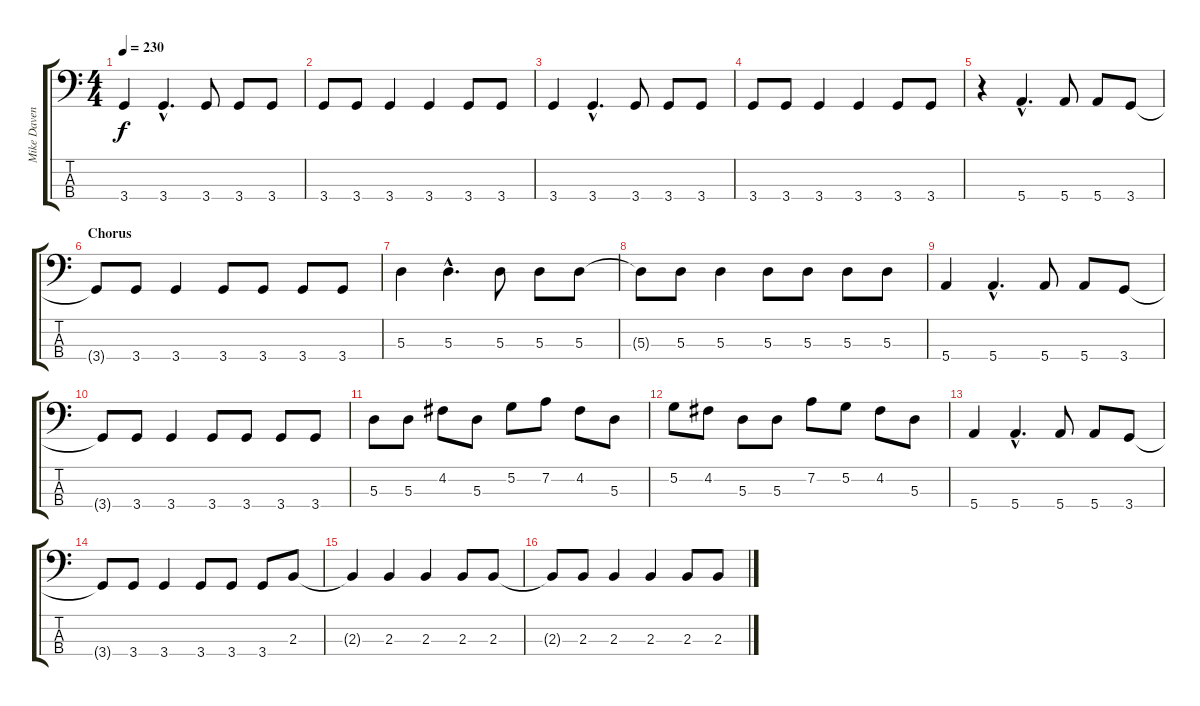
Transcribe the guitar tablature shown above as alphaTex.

\track ("Mike Davenport" "Mike Daven") {instrument electricbasspick}
\staff {score tabs}
\tuning (G2 D2 A1 E1) {hide}
\ts (4 4)
\tempo 230
\clef f4
\ks c
3.4.4{dy f} 3.4{hac}.4{d} 3.4.8 3.4.8 3.4.8 |
3.4.8 3.4.8 3.4.4 3.4.4 3.4.8 3.4.8 |
3.4.4 3.4{hac}.4{d} 3.4.8 3.4.8 3.4.8 |
3.4.8 3.4.8 3.4.4 3.4.4 3.4.8 3.4.8 |
r.4 5.4{hac}.4{d} 5.4.8 5.4.8 3.4.8 |
\section ("" "Chorus")
3.4{t}.8 3.4.8 3.4.4 3.4.8 3.4.8 3.4.8 3.4.8 |
5.3.4 5.3{hac}.4{d} 5.3.8 5.3.8 5.3.8 |
5.3{t}.8 5.3.8 5.3.4 5.3.8 5.3.8 5.3.8 5.3.8 |
5.4.4 5.4{hac}.4{d} 5.4.8 5.4.8 3.4.8 |
3.4{t}.8 3.4.8 3.4.4 3.4.8 3.4.8 3.4.8 3.4.8 |
5.3.8 5.3.8 4.2.8 5.3.8 5.2.8 7.2.8 4.2.8 5.3.8 |
5.2.8 4.2.8 5.3.8 5.3.8 7.2.8 5.2.8 4.2.8 5.3.8 |
5.4.4 5.4{hac}.4{d} 5.4.8 5.4.8 3.4.8 |
3.4{t}.8 3.4.8 3.4.4 3.4.8 3.4.8 3.4.8 2.3.8 |
2.3{t}.4 2.3.4 2.3.4 2.3.8 2.3.8 |
2.3{t}.8 2.3.8 2.3.4 2.3.4 2.3.8 2.3.8
